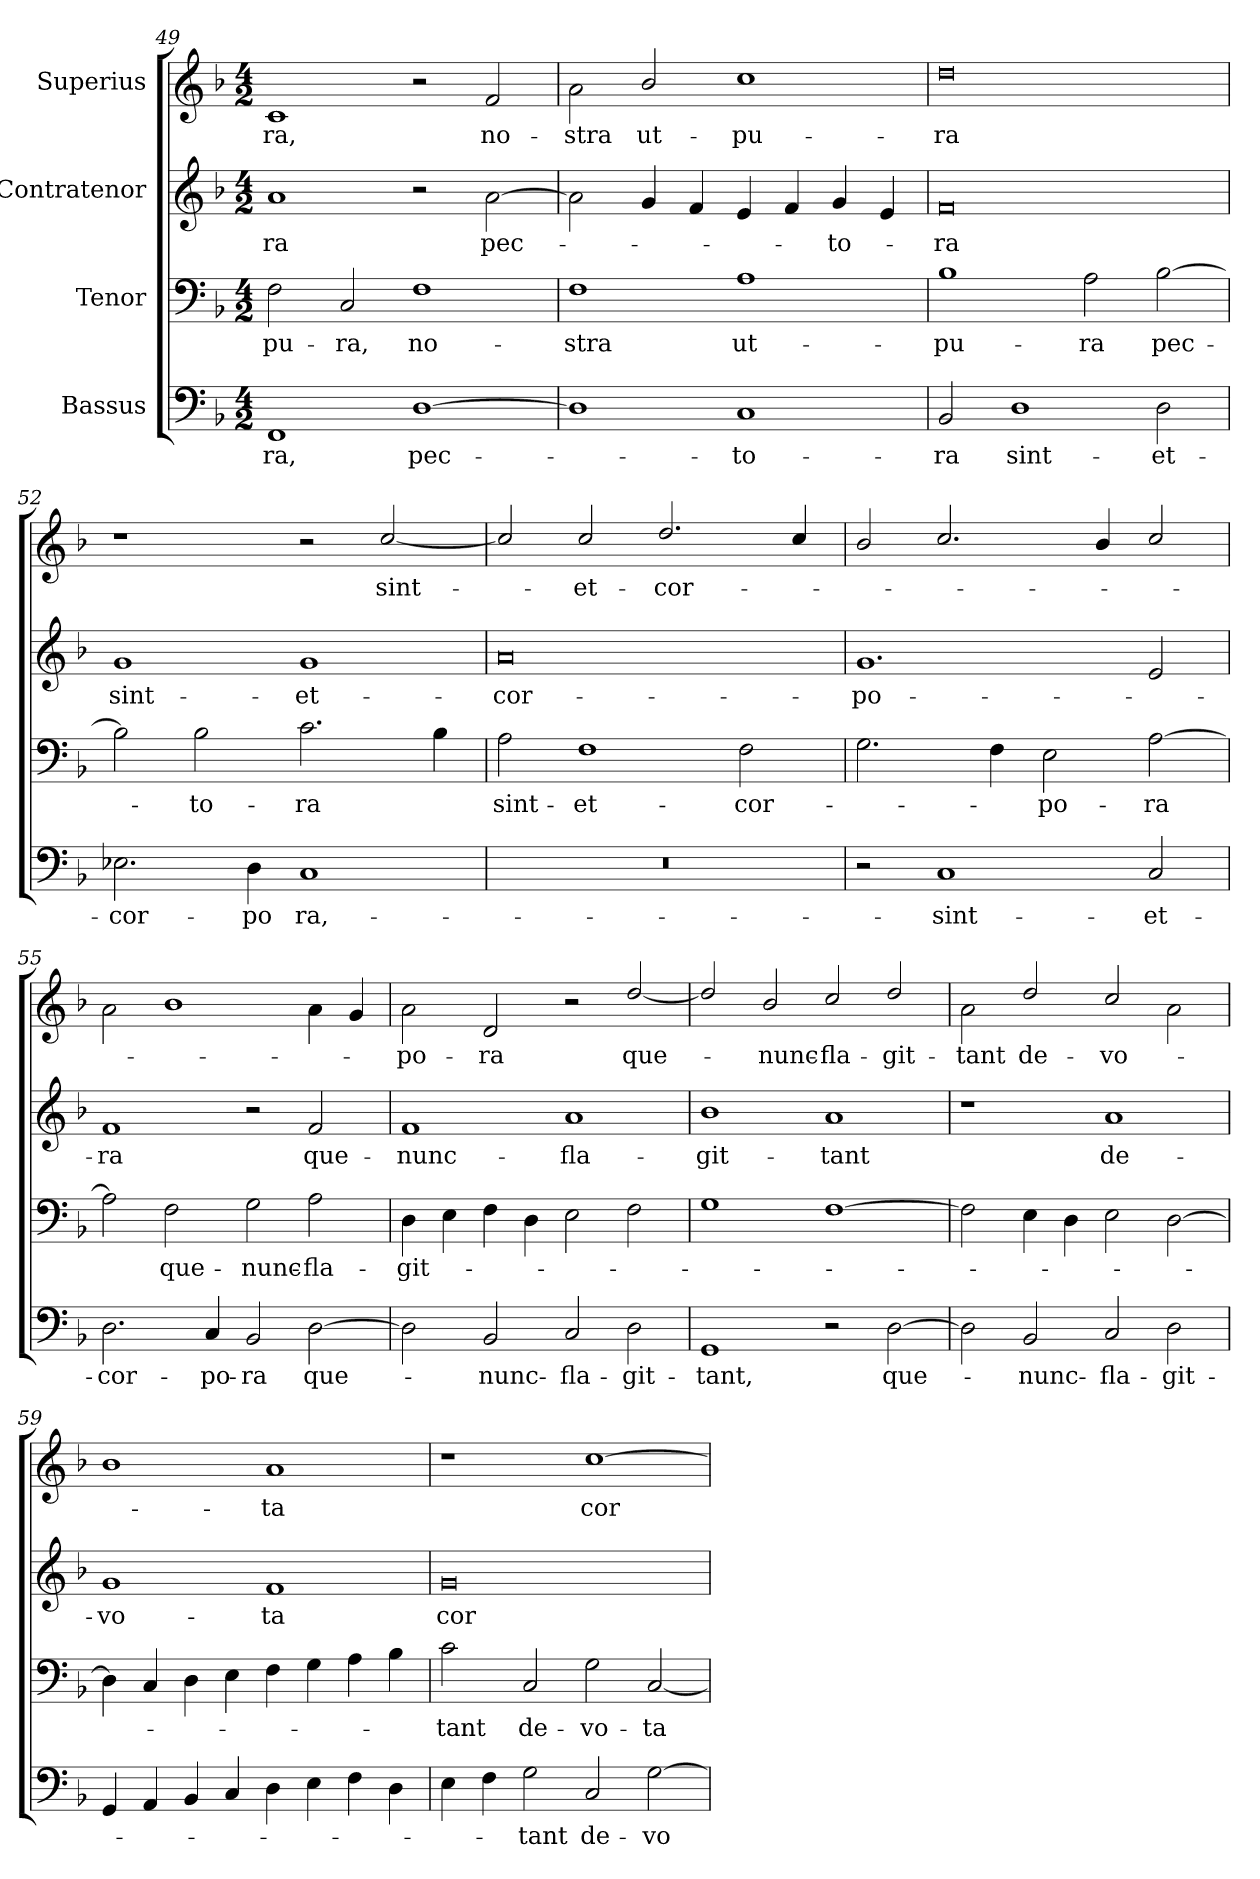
**kern	**text	**kern	**text	**kern	**text	**kern	**text
*part4	*part4	*part3	*part3	*part2	*part2	*part1	*part1
*staff4	*staff4	*staff3	*staff3	*staff2	*staff2	*staff1	*staff1
*I"Bassus	*	*I"Tenor	*	*I"Contratenor	*	*I"Superius	*
*clefF4	*	*clefF4	*	*clefG2	*	*clefG2	*
*k[b-]	*	*k[b-]	*	*k[b-]	*	*k[b-]	*
*M4/2	*	*M4/2	*	*M4/2	*	*M4/2	*
=49	=49	=49	=49	=49	=49	=49	=49
1FF/	-ra,	2F\	pu-	1a/	-ra	1c/	-ra,
.	.	2C/	-ra,	.	.	.	.
[1D\	pec-	1F\	no-	2r	.	2r	.
.	.	.	.	[2a\	pec-	2f/	no-
=50	=50	=50	=50	=50	=50	=50	=50
1D\]	.	1F\	-stra	2a\]	.	2a\	-stra
.	.	.	.	4g/	.	2b-/	ut-
.	.	.	.	4f/	.	.	.
1C/	-to-	1A\	ut-	4e/	.	1cc\	pu-
.	.	.	.	4f/	.	.	.
.	.	.	.	4g/	-to-	.	.
.	.	.	.	4e/	.	.	.
=51	=51	=51	=51	=51	=51	=51	=51
2BB-/	-ra	1B-\	pu-	0f/	-ra	0dd\	-ra
1D\	sint-	.	.	.	.	.	.
.	.	2A\	-ra	.	.	.	.
2D\	et-	[2B-\	pec-	.	.	.	.
=52	=52	=52	=52	=52	=52	=52	=52
2.E-X\	cor-	2B-\]	.	1g/	sint-	1r	.
.	.	2B-\	-to-	.	.	.	.
4D\	-po	.	.	.	.	.	.
1C/	ra,-	2.c\	-ra	1g/	et-	2r	.
.	.	.	.	.	.	[2cc/	sint-
.	.	4B-\	.	.	.	.	.
=53	=53	=53	=53	=53	=53	=53	=53
0r	.	2A\	sint-	0a/	cor-	2cc/]	.
.	.	1F\	et-	.	.	2cc/	et-
.	.	.	.	.	.	2.dd/	cor-
.	.	2F\	cor-	.	.	.	.
.	.	.	.	.	.	4cc/	.
=54	=54	=54	=54	=54	=54	=54	=54
2r	.	2.G\	.	1.g/	-po-	2b-/	.
1C/	sint-	.	.	.	.	2.cc/	.
.	.	4F\	.	.	.	.	.
.	.	2E\	-po-	.	.	.	.
.	.	.	.	.	.	4b-/	.
2C/	et-	[2A\	-ra	2e/	.	2cc/	.
=55	=55	=55	=55	=55	=55	=55	=55
2.D\	cor-	2A\]	.	1f/	-ra	2a\	.
.	.	2F\	que-	.	.	1b-\	.
4C/	-po-	.	.	.	.	.	.
2BB-/	-ra	2G\	nunc-	2r	.	.	.
[2D\	que-	2A\	fla-	2f/	que-	4a\	.
.	.	.	.	.	.	4g/	.
=56	=56	=56	=56	=56	=56	=56	=56
2D\]	.	4D\	-git-	1f/	nunc-	2a\	-po-
.	.	4E\	.	.	.	.	.
2BB-/	nunc-	4F\	.	.	.	2d/	-ra
.	.	4D\	.	.	.	.	.
2C/	fla-	2E\	.	1a/	fla-	2r	.
2D\	-git-	2F\	.	.	.	[2dd/	que-
=57	=57	=57	=57	=57	=57	=57	=57
1GG/	-tant,	1G\	.	1b-\	-git-	2dd/]	.
.	.	.	.	.	.	2b-/	nunc-
2r	.	[1F\	.	1a/	-tant	2cc/	fla-
[2D\	que-	.	.	.	.	2dd/	-git-
=58	=58	=58	=58	=58	=58	=58	=58
2D\]	.	2F\]	.	1r	.	2a\	-tant
2BB-/	nunc-	4E\	.	.	.	2dd/	de-
.	.	4D\	.	.	.	.	.
2C/	fla-	2E\	.	1a/	de-	2cc/	-vo-
2D\	-git-	[2D\	.	.	.	2a\	.
=59	=59	=59	=59	=59	=59	=59	=59
4GG/	.	4D\]	.	1g/	-vo-	1b-\	.
4AA/	.	4C/	.	.	.	.	.
4BB-/	.	4D\	.	.	.	.	.
4C/	.	4E\	.	.	.	.	.
4D\	.	4F\	.	1f/	-ta	1a/	-ta
4E\	.	4G\	.	.	.	.	.
4F\	.	4A\	.	.	.	.	.
4D\	.	4B-\	.	.	.	.	.
=60	=60	=60	=60	=60	=60	=60	=60
4E\	.	2c\	-tant	0g/	cor-	1r	.
4F\	.	.	.	.	.	.	.
2G\	-tant	2C/	de-	.	.	.	.
2C/	de-	2G\	-vo-	.	.	[1cc\	cor-
[2G\	-vo-	[2C/	-ta	.	.	.	.
=	=	=	=	=	=	=	=
*-	*-	*-	*-	*-	*-	*-	*-
